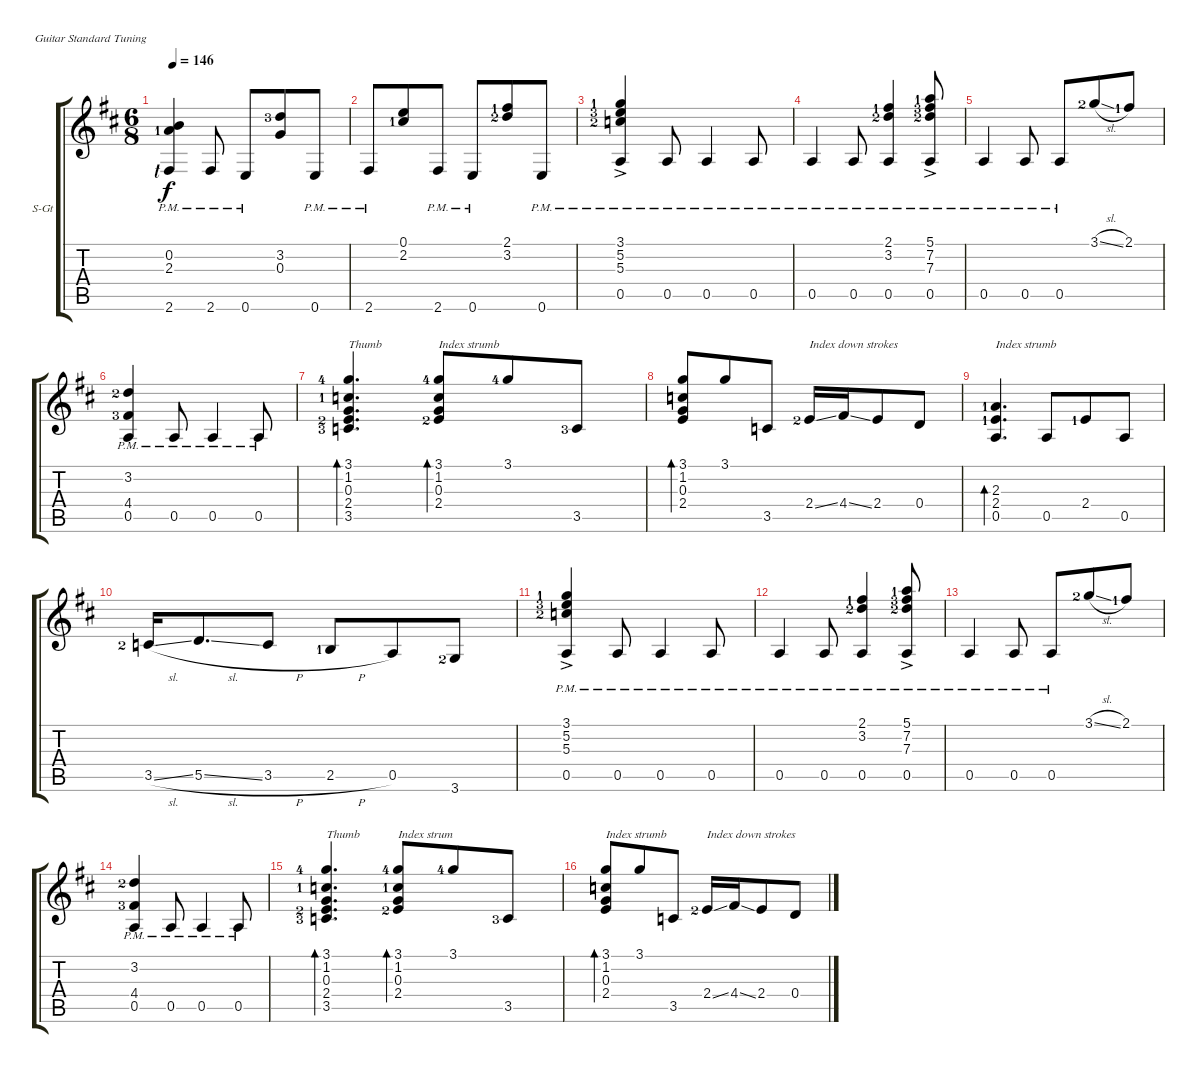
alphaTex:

\defaultSystemsLayout 4
\bracketExtendMode groupsimilarinstruments
\firstSystemTrackNameOrientation horizontal
\otherSystemsTrackNameOrientation horizontal
\track ("Steel Guitar" "S-Gt") {instrument acousticguitarsteel}
\staff {score tabs}
\tuning (E4 B3 G3 D3 A2 E2)
\ts (6 8)
\tempo 146
\clef g2
\scale
0.255507
\ks d
(2.6{pm lf 1} 0.2 2.3{lf 2}).4{dy f} 2.6{pm}.8 0.6{pm}.8 (0.3 3.2{lf 4}).8 0.6{pm}.8 |
\scale
0.277533 2.6{pm}.8 (2.2{lf 2} 0.1).8 2.6{pm}.8 0.6{pm}.8 (3.2{lf 3} 2.1{lf 2}).8 0.6{pm}.8 |
\scale
0.23348 (5.2{lf 4} 3.1{lf 2} 0.5{ac pm} 5.3{lf 3}).4 0.5{pm}.8 0.5{pm}.4 0.5{pm}.8 |
\scale
0.23348 0.5{pm}.4 0.5{pm}.8 (0.5{pm} 3.2{lf 3} 2.1{lf 2}).4 (0.5{ac pm} 7.3{lf 3} 7.2{lf 4} 5.1{lf 2}).8 |
\scale
0.244726 0.5{pm}.4 0.5{pm}.8 0.5{pm}.8 3.1{sl lf 3}.8 2.1{lf 2}.8 |
\scale
0.223629 (0.5{pm} 4.4{lf 4} 3.2{lf 3}).4 0.5{pm}.8 0.5{pm}.4 0.5{pm}.8 |
\scale
0.221519 (3.5{lf 4} 2.4{lf 3} 0.3 1.2{lf 2} 3.1{lf 5}).4{d bd 76 txt "Thumb"} (2.4{lf 3} 0.3 1.2 3.1{lf 5}).8{bd 49 txt "Index strumb"} 3.1{lf 5}.8 3.5{lf 4}.8 |
\scale
0.310127 (2.4 0.3 1.2 3.1).8{bd 49} 3.1.8 3.5.8 2.4{ss lf 3}.16{txt "Index down strokes"} 4.4{ss}.16 2.4.8 0.4.8 |
\scale
0.230769 (0.5 2.4{lf 2} 2.3{lf 2}).4{d bd 43 txt "Index strumb"} 0.5.8 2.4{lf 2}.8 0.5.8 |
\scale
0.303297 3.5{sl lf 3}.16 5.5{sl}.8{d} 3.5{h}.8 2.5{h lf 2}.8 0.5.8 3.6{lf 3}.8 |
\scale
0.232967 (5.2{lf 4} 3.1{lf 2} 0.5{ac pm} 5.3{lf 3}).4 0.5{pm}.8 0.5{pm}.4 0.5{pm}.8 |
\scale
0.232967 0.5{pm}.4 0.5{pm}.8 (0.5{pm} 3.2{lf 3} 2.1{lf 2}).4 (0.5{ac pm} 7.3{lf 3} 7.2{lf 4} 5.1{lf 2}).8 |
\scale
0.244726 0.5{pm}.4 0.5{pm}.8 0.5{pm}.8 3.1{sl lf 3}.8 2.1{lf 2}.8 |
\scale
0.223629 (0.5{pm} 4.4{lf 4} 3.2{lf 3}).4 0.5{pm}.8 0.5{pm}.4 0.5{pm}.8 |
\scale
0.221519 (3.5{lf 4} 2.4{lf 3} 0.3 1.2{lf 2} 3.1{lf 5}).4{d bd 76 txt "Thumb"} (2.4{lf 3} 0.3 1.2{lf 2} 3.1{lf 5}).8{bd 49 txt "Index strum"} 3.1{lf 5}.8 3.5{lf 4}.8 |
\scale
0.310127 (2.4 0.3 1.2 3.1).8{bd 49 txt "Index strumb"} 3.1.8 3.5.8 2.4{ss lf 3}.16{txt "Index down strokes"} 4.4{ss}.16 2.4.8 0.4.8
